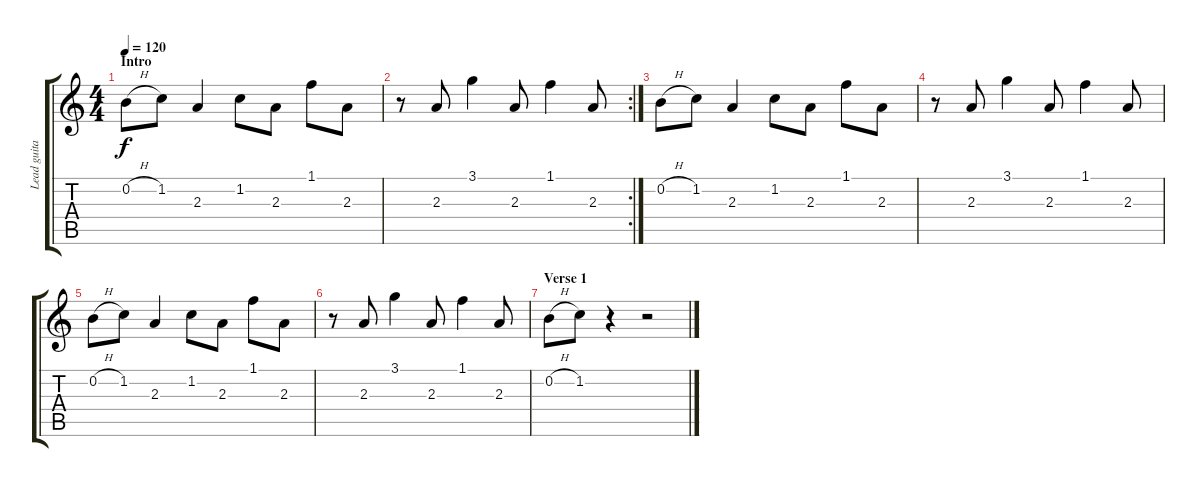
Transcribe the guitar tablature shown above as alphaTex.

\track ("Lead guitar" "Lead guita") {instrument electricguitarclean}
\staff {score tabs}
\tuning (E4 B3 G3 D3 A2 E2) {hide}
\ts (4 4)
\section ("" "Intro")
\tempo 120
\clef g2
\ks c
0.2{h}.8{dy f instrument electricguitarclean} 1.2.8 2.3.4 1.2.8 2.3.8 1.1.8 2.3.8 |
\rc 2
r.8 2.3.8 3.1.4 2.3.8 1.1.4 2.3.8 |
0.2{h}.8 1.2.8 2.3.4 1.2.8 2.3.8 1.1.8 2.3.8 |
r.8 2.3.8 3.1.4 2.3.8 1.1.4 2.3.8 |
0.2{h}.8 1.2.8 2.3.4 1.2.8 2.3.8 1.1.8 2.3.8 |
r.8 2.3.8 3.1.4 2.3.8 1.1.4 2.3.8 |
\section ("" "Verse 1")
0.2{h}.8 1.2.8 r.4 r.2
